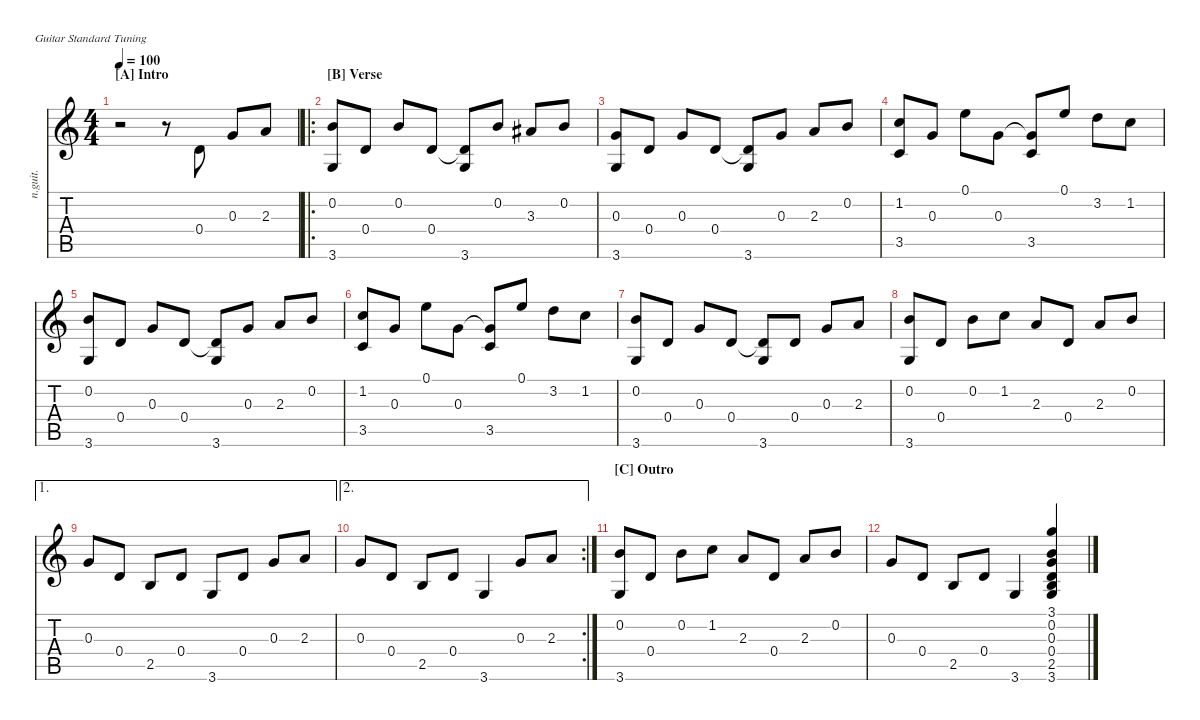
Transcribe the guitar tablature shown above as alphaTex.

\defaultSystemsLayout 4
\hideDynamics
\bracketExtendMode nobrackets
\otherSystemsTrackNameOrientation horizontal
\track ("Nylon Guitar" "n.guit.") {instrument acousticguitarnylon}
\staff {score tabs}
\tuning (E4 B3 G3 D3 A2 E2)
\ts (4 4)
\beaming (8 2 2 2 2)
\section ("A" "Intro")
\tempo 100
\clef g2
\ks c
r.2{dy mf instrument acousticguitarnylon beam Down} r.8{beam Down} 0.4.8{beam Up} 0.3.8{beam Up} 2.3.8{beam Up} |
\ro
\section ("B" "Verse")
(0.2 3.6).8{beam Up} 0.4.8{beam Up} 0.2.8{beam Up} 0.4.8{beam Up} (3.6 0.4{t}).8{beam Up} 0.2.8{beam Up} 3.3{acc #}.8{beam Up} 0.2.8{beam Up} |
(0.3 3.6).8{beam Up} 0.4.8{beam Up} 0.3.8{beam Up} 0.4.8{beam Up} (3.6 0.4{t}).8{beam Up} 0.3.8{beam Up} 2.3.8{beam Up} 0.2.8{beam Up} |
(1.2 3.5).8{beam Up} 0.3.8{beam Up} 0.1.8{beam Down} 0.3.8{beam Down} (3.5 0.3{t}).8{beam Up} 0.1.8{beam Up} 3.2.8{beam Down} 1.2.8{beam Down} |
(3.6 0.2).8{beam Up} 0.4.8{beam Up} 0.3.8{beam Up} 0.4.8{beam Up} (3.6 0.4{t}).8{beam Up} 0.3.8{beam Up} 2.3.8{beam Up} 0.2.8{beam Up} |
(1.2 3.5).8{beam Up} 0.3.8{beam Up} 0.1.8{beam Down} 0.3.8{beam Down} (3.5 0.3{t}).8{beam Up} 0.1.8{beam Up} 3.2.8{beam Down} 1.2.8{beam Down} |
(0.2 3.6).8{beam Up} 0.4.8{beam Up} 0.3.8{beam Up} 0.4.8{beam Up} (3.6 0.4{t}).8{beam Up} 0.4.8{beam Up} 0.3.8{beam Up} 2.3.8{beam Up} |
(0.2 3.6).8{beam Up} 0.4.8{beam Up} 0.2.8{beam Down} 1.2.8{beam Down} 2.3.8{beam Up} 0.4.8{beam Up} 2.3.8{beam Up} 0.2.8{beam Up} |
\ae 1
0.3.8{beam Up} 0.4.8{beam Up} 2.5.8{beam Up} 0.4.8{beam Up} 3.6.8{beam Up} 0.4.8{beam Up} 0.3.8{beam Up} 2.3.8{beam Up} |
\ae 2
\rc 2
0.3.8{beam Up} 0.4.8{beam Up} 2.5.8{beam Up} 0.4.8{beam Up} 3.6.4{beam Up} 0.3.8{beam Up} 2.3.8{beam Up} |
\section ("C" "Outro")
(0.2 3.6).8{beam Up} 0.4.8{beam Up} 0.2.8{beam Down} 1.2.8{beam Down} 2.3.8{beam Up} 0.4.8{beam Up} 2.3.8{beam Up} 0.2.8{beam Up} |
0.3.8{beam Up} 0.4.8{beam Up} 2.5.8{beam Up} 0.4.8{beam Up} 3.6.4{beam Up} (3.6 2.5 0.4 0.3 0.2 3.1).4{beam Up}
